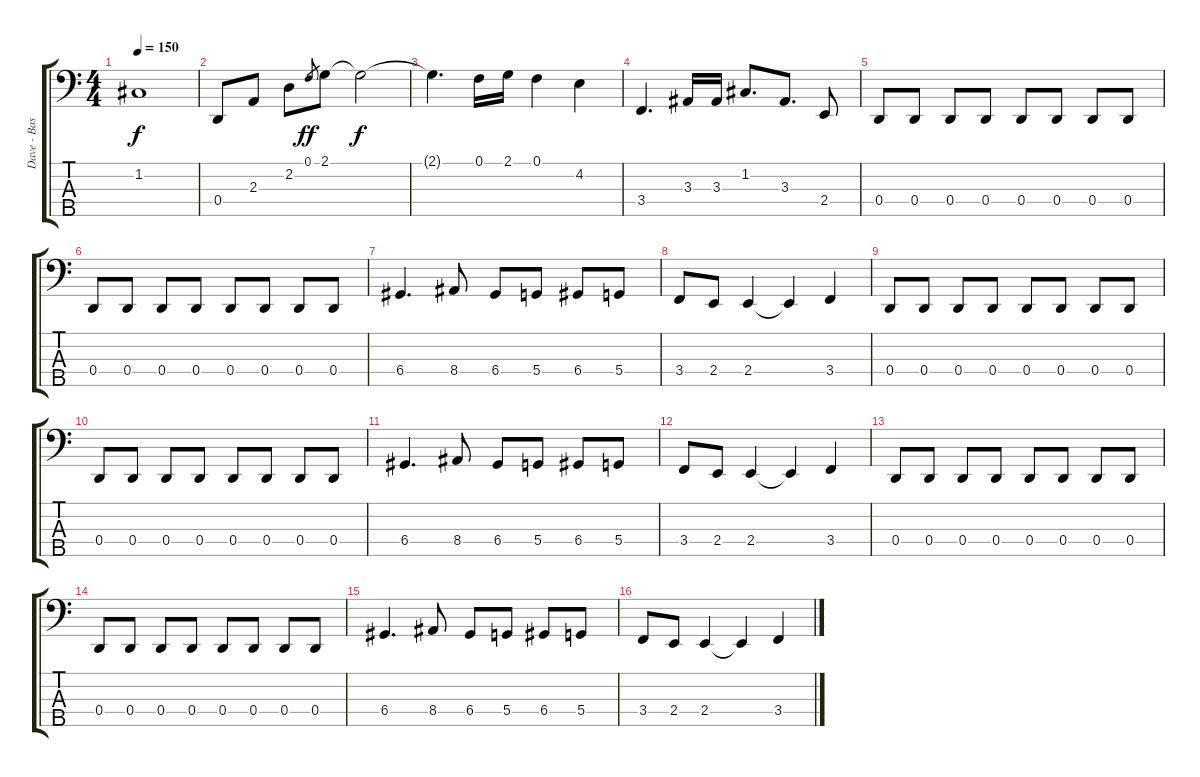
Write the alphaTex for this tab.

\track ("Dave - Bass" "Dave - Bas") {instrument electricbasspick}
\staff {score tabs}
\tuning (F2 C2 G1 D1 A0) {hide}
\ts (4 4)
\tempo 150
\clef f4
\ks c
1.2{t}.1{dy f} |
0.4.8 2.3.8 2.2.8 0.1.8{gr dy ff} 2.1.8 2.1{t}.2{dy f} |
2.1{t}.4{d} 0.1.16 2.1.16 0.1.4 4.2.4 |
3.4.4{d} 3.3.16 3.3.16 1.2.8{d} 3.3.8{d} 2.4.8 |
0.4.8 0.4.8 0.4.8 0.4.8 0.4.8 0.4.8 0.4.8 0.4.8 |
0.4.8 0.4.8 0.4.8 0.4.8 0.4.8 0.4.8 0.4.8 0.4.8 |
6.4.4{d} 8.4.8 6.4.8 5.4.8 6.4.8 5.4.8 |
3.4.8 2.4.8 2.4.4 2.4{t}.4 3.4.4 |
0.4.8 0.4.8 0.4.8 0.4.8 0.4.8 0.4.8 0.4.8 0.4.8 |
0.4.8 0.4.8 0.4.8 0.4.8 0.4.8 0.4.8 0.4.8 0.4.8 |
6.4.4{d} 8.4.8 6.4.8 5.4.8 6.4.8 5.4.8 |
3.4.8 2.4.8 2.4.4 2.4{t}.4 3.4.4 |
0.4.8 0.4.8 0.4.8 0.4.8 0.4.8 0.4.8 0.4.8 0.4.8 |
0.4.8 0.4.8 0.4.8 0.4.8 0.4.8 0.4.8 0.4.8 0.4.8 |
6.4.4{d} 8.4.8 6.4.8 5.4.8 6.4.8 5.4.8 |
3.4.8 2.4.8 2.4.4 2.4{t}.4 3.4.4
